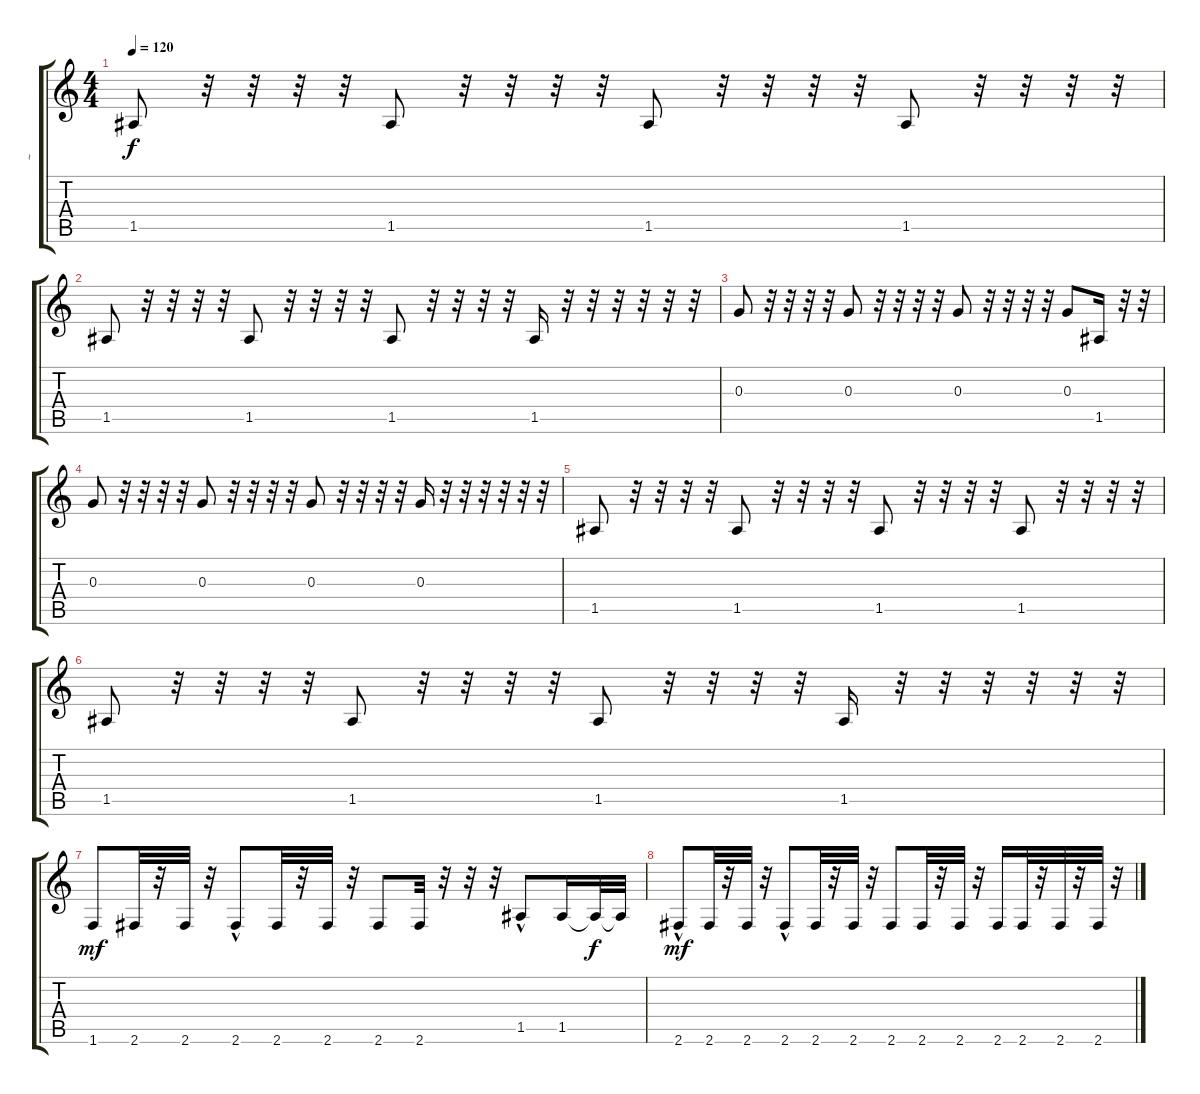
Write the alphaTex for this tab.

\track ("~" "~") {instrument overdrivenguitar}
\staff {score tabs}
\tuning (E4 B3 G3 D3 A2 E2) {hide}
\ts (4 4)
\tempo 120
\clef g2
\ks c
1.5.8{dy f} r.32 r.32 r.32 r.32 1.5.8 r.32 r.32 r.32 r.32 1.5.8 r.32 r.32 r.32 r.32 1.5.8 r.32 r.32 r.32 r.32 |
1.5.8 r.32 r.32 r.32 r.32 1.5.8 r.32 r.32 r.32 r.32 1.5.8 r.32 r.32 r.32 r.32 1.5.16 r.32 r.32 r.32 r.32 r.32 r.32 |
0.3.8 r.32 r.32 r.32 r.32 0.3.8 r.32 r.32 r.32 r.32 0.3.8 r.32 r.32 r.32 r.32 0.3.8 1.5.16 r.32 r.32 |
0.3.8 r.32 r.32 r.32 r.32 0.3.8 r.32 r.32 r.32 r.32 0.3.8 r.32 r.32 r.32 r.32 0.3.16 r.32 r.32 r.32 r.32 r.32 r.32 |
1.5.8 r.32 r.32 r.32 r.32 1.5.8 r.32 r.32 r.32 r.32 1.5.8 r.32 r.32 r.32 r.32 1.5.8 r.32 r.32 r.32 r.32 |
1.5.8 r.32 r.32 r.32 r.32 1.5.8 r.32 r.32 r.32 r.32 1.5.8 r.32 r.32 r.32 r.32 1.5.16 r.32 r.32 r.32 r.32 r.32 r.32 |
1.6.8{dy mf} 2.6.32 r.32 2.6.32 r.32 2.6{hac}.8 2.6.32 r.32 2.6.32 r.32 2.6.8 2.6.32 r.32 r.32 r.32 1.5{hac}.8 1.5.16 1.5{t}.32{dy f} 1.5{t}.32 |
2.6{hac}.8{dy mf} 2.6.32 r.32 2.6.32 r.32 2.6{hac}.8 2.6.32 r.32 2.6.32 r.32 2.6.8 2.6.32 r.32 2.6.32 r.32 2.6.16 2.6.32 r.32 2.6.32 r.32 2.6.32 r.32
